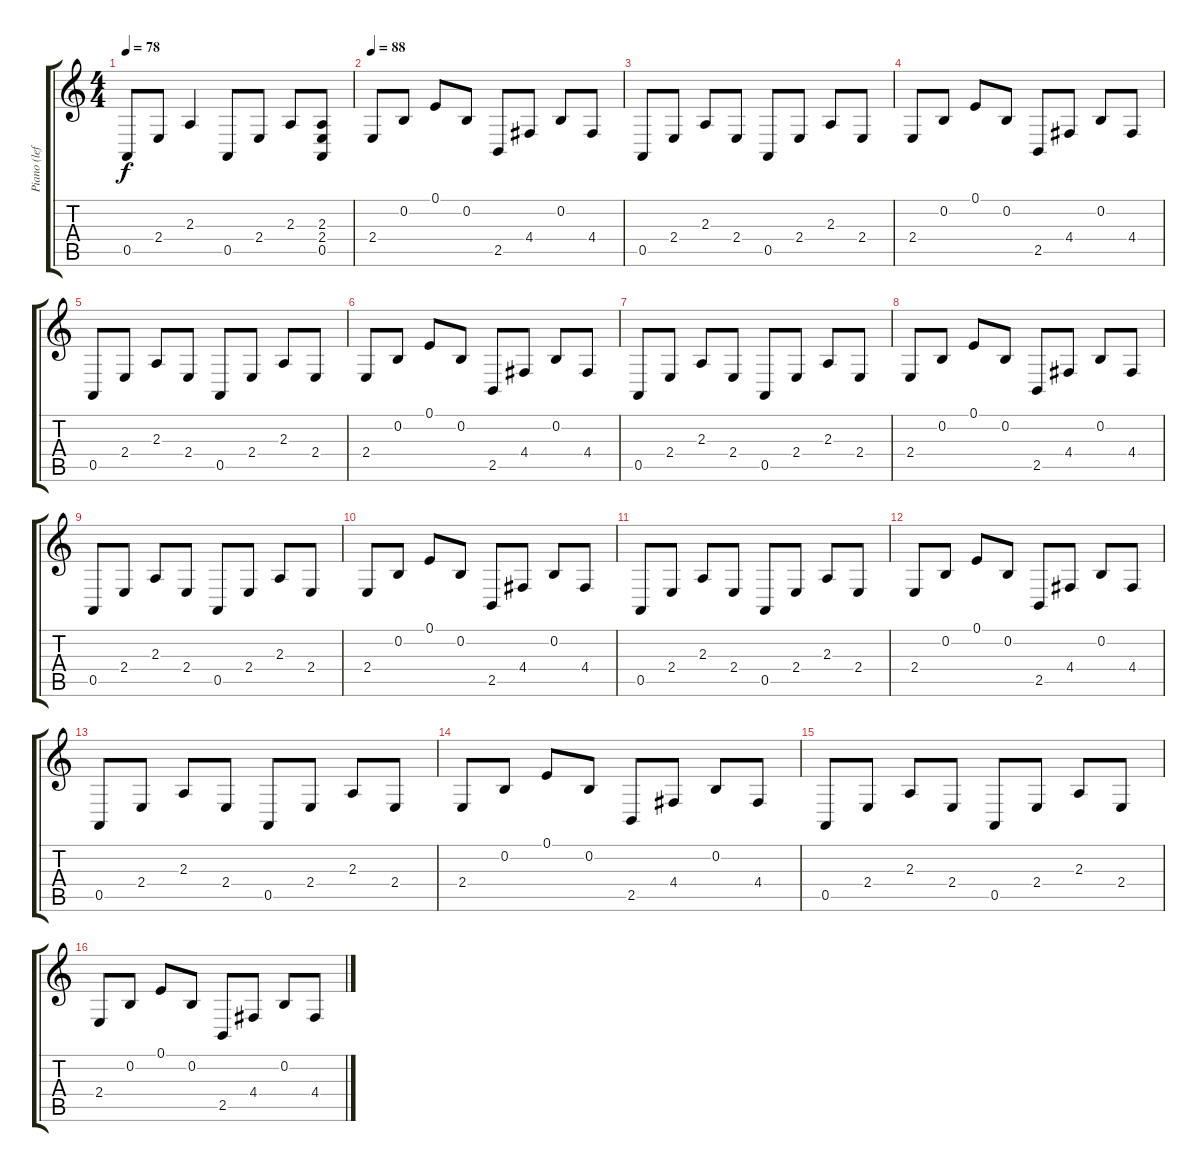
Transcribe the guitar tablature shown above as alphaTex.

\track ("Piano (left)" "Piano (lef") {instrument brightacousticpiano}
\staff {score tabs}
\tuning (E4 B3 G3 D3 A2 E2) {hide}
\ts (4 4)
\tempo 78
\clef g2
\ks c
0.5.8{dy f} 2.4.8 2.3.4 0.5.8 2.4.8 2.3.8 (2.3 2.4 0.5).8 |
\tempo 88
2.4.8 0.2.8 0.1.8 0.2.8 2.5.8 4.4.8 0.2.8 4.4.8 |
0.5.8 2.4.8 2.3.8 2.4.8 0.5.8 2.4.8 2.3.8 2.4.8 |
2.4.8 0.2.8 0.1.8 0.2.8 2.5.8 4.4.8 0.2.8 4.4.8 |
0.5.8 2.4.8 2.3.8 2.4.8 0.5.8 2.4.8 2.3.8 2.4.8 |
2.4.8 0.2.8 0.1.8 0.2.8 2.5.8 4.4.8 0.2.8 4.4.8 |
0.5.8 2.4.8 2.3.8 2.4.8 0.5.8 2.4.8 2.3.8 2.4.8 |
2.4.8 0.2.8 0.1.8 0.2.8 2.5.8 4.4.8 0.2.8 4.4.8 |
0.5.8 2.4.8 2.3.8 2.4.8 0.5.8 2.4.8 2.3.8 2.4.8 |
2.4.8 0.2.8 0.1.8 0.2.8 2.5.8 4.4.8 0.2.8 4.4.8 |
0.5.8 2.4.8 2.3.8 2.4.8 0.5.8 2.4.8 2.3.8 2.4.8 |
2.4.8 0.2.8 0.1.8 0.2.8 2.5.8 4.4.8 0.2.8 4.4.8 |
0.5.8 2.4.8 2.3.8 2.4.8 0.5.8 2.4.8 2.3.8 2.4.8 |
2.4.8 0.2.8 0.1.8 0.2.8 2.5.8 4.4.8 0.2.8 4.4.8 |
0.5.8 2.4.8 2.3.8 2.4.8 0.5.8 2.4.8 2.3.8 2.4.8 |
2.4.8 0.2.8 0.1.8 0.2.8 2.5.8 4.4.8 0.2.8 4.4.8
